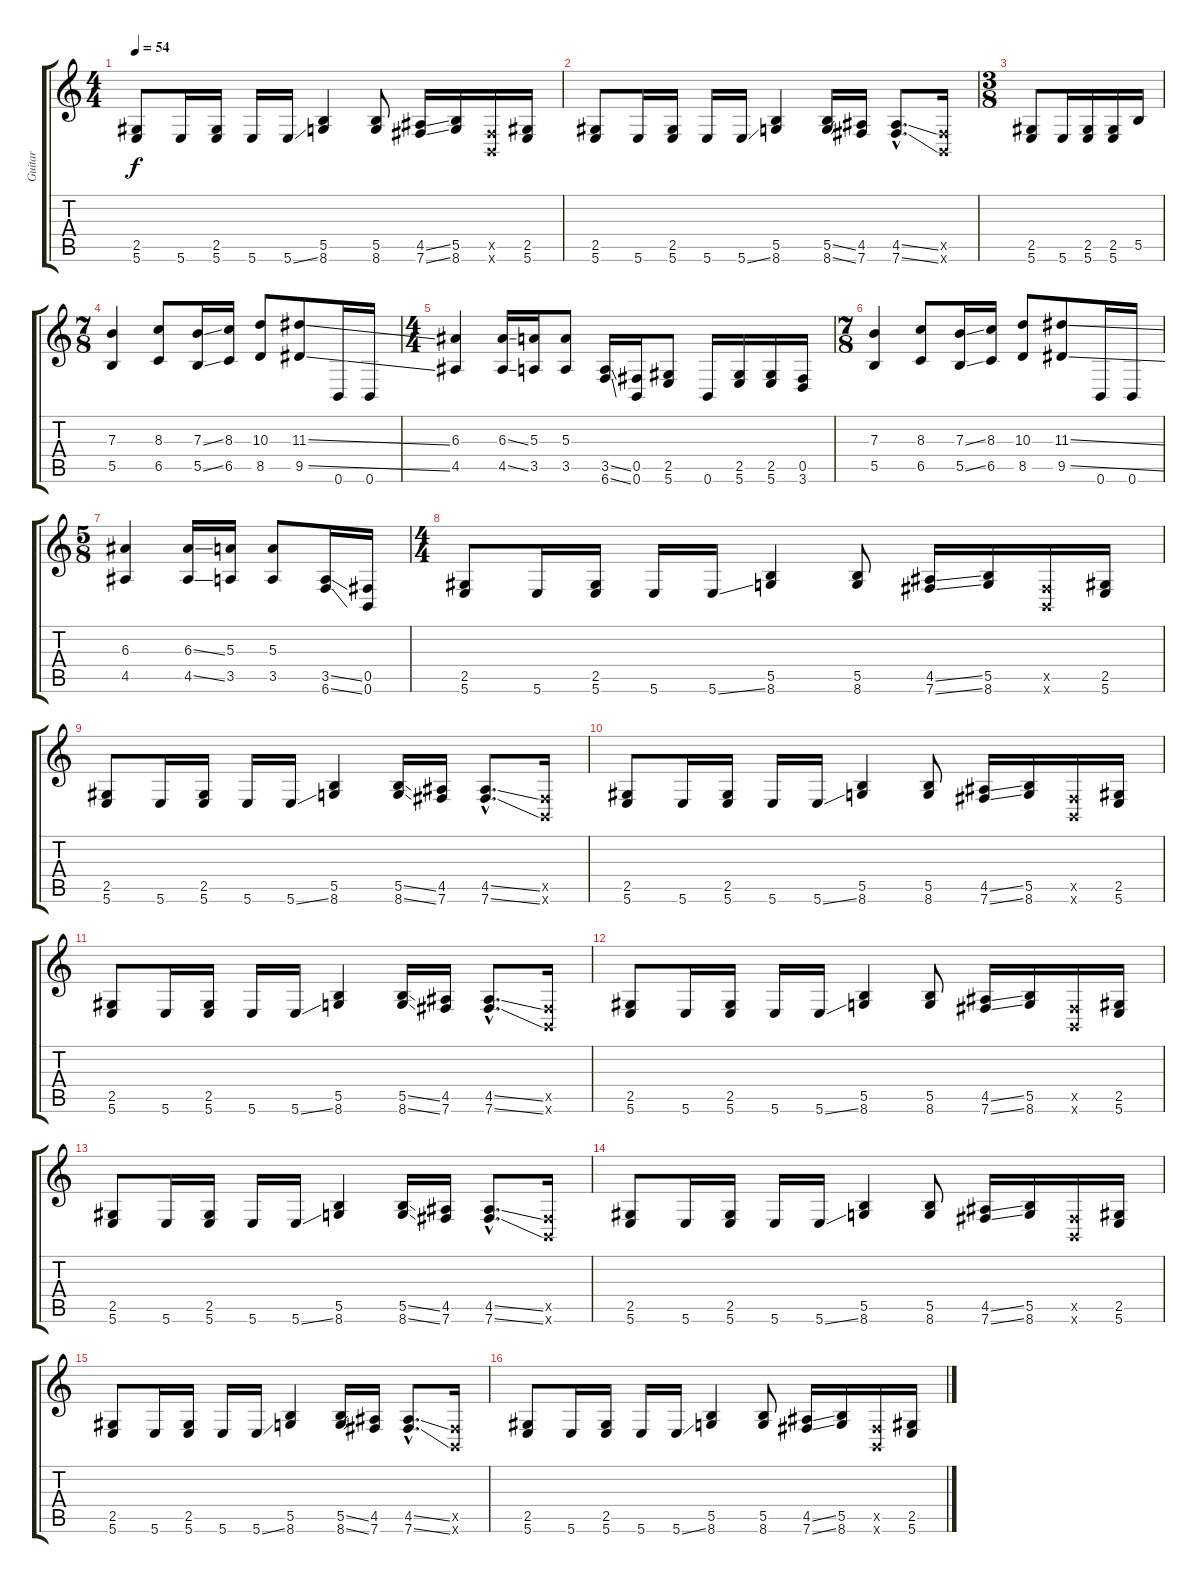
\track ("Guitar" "Guitar") {instrument distortionguitar}
\staff {score tabs}
\tuning (Db4 Ab3 E3 B2 Gb2 B1) {hide}
\ts (4 4)
\tempo 54
\clef g2
\ks c
(2.5 5.6).8{dy f} 5.6.16 (2.5 5.6).16 5.6.16 5.6{ss}.16 (5.5 8.6).4 (5.5 8.6).8 (4.5{ss} 7.6{ss}).16 (5.5 8.6).16 (0.5{x} 0.6{x}).16 (2.5 5.6).16 |
(2.5 5.6).8 5.6.16 (2.5 5.6).16 5.6.16 5.6{ss}.16 (5.5 8.6).4 (5.5{ss} 8.6{ss}).16 (4.5 7.6).16 (4.5{ss hac} 7.6{ss hac}).8{d} (0.5{x} 0.6{x}).16 |
\ts (3 8)
(2.5 5.6).8 5.6.16 (2.5 5.6).16 (2.5 5.6).16 5.5.16 |
\ts (7 8)
(7.3 5.5).4 (8.3 6.5).8 (7.3{ss} 5.5{ss}).16 (8.3 6.5).16 (10.3 8.5).8 (11.3{ss} 9.5{ss}).8 0.6.16 0.6.16 |
\ts (4 4)
(6.3 4.5).4 (6.3{ss} 4.5{ss}).16 (5.3 3.5).16 (5.3 3.5).8 (3.5{ss} 6.6{ss}).16 (0.5 0.6).16 (2.5 5.6).8 0.6.16 (2.5 5.6).16 (2.5 5.6).16 (0.5 3.6).16 |
\ts (7 8)
(7.3 5.5).4 (8.3 6.5).8 (7.3{ss} 5.5{ss}).16 (8.3 6.5).16 (10.3 8.5).8 (11.3{ss} 9.5{ss}).8 0.6.16 0.6.16 |
\ts (5 8)
(6.3 4.5).4 (6.3{ss} 4.5{ss}).16 (5.3 3.5).16 (5.3 3.5).8 (3.5{ss} 6.6{ss}).16 (0.5 0.6).16 |
\ts (4 4)
(2.5 5.6).8 5.6.16 (2.5 5.6).16 5.6.16 5.6{ss}.16 (5.5 8.6).4 (5.5 8.6).8 (4.5{ss} 7.6{ss}).16 (5.5 8.6).16 (0.5{x} 0.6{x}).16 (2.5 5.6).16 |
(2.5 5.6).8 5.6.16 (2.5 5.6).16 5.6.16 5.6{ss}.16 (5.5 8.6).4 (5.5{ss} 8.6{ss}).16 (4.5 7.6).16 (4.5{ss hac} 7.6{ss hac}).8{d} (0.5{x} 0.6{x}).16 |
(2.5 5.6).8 5.6.16 (2.5 5.6).16 5.6.16 5.6{ss}.16 (5.5 8.6).4 (5.5 8.6).8 (4.5{ss} 7.6{ss}).16 (5.5 8.6).16 (0.5{x} 0.6{x}).16 (2.5 5.6).16 |
(2.5 5.6).8 5.6.16 (2.5 5.6).16 5.6.16 5.6{ss}.16 (5.5 8.6).4 (5.5{ss} 8.6{ss}).16 (4.5 7.6).16 (4.5{ss hac} 7.6{ss hac}).8{d} (0.5{x} 0.6{x}).16 |
(2.5 5.6).8 5.6.16 (2.5 5.6).16 5.6.16 5.6{ss}.16 (5.5 8.6).4 (5.5 8.6).8 (4.5{ss} 7.6{ss}).16 (5.5 8.6).16 (0.5{x} 0.6{x}).16 (2.5 5.6).16 |
(2.5 5.6).8 5.6.16 (2.5 5.6).16 5.6.16 5.6{ss}.16 (5.5 8.6).4 (5.5{ss} 8.6{ss}).16 (4.5 7.6).16 (4.5{ss hac} 7.6{ss hac}).8{d} (0.5{x} 0.6{x}).16 |
(2.5 5.6).8 5.6.16 (2.5 5.6).16 5.6.16 5.6{ss}.16 (5.5 8.6).4 (5.5 8.6).8 (4.5{ss} 7.6{ss}).16 (5.5 8.6).16 (0.5{x} 0.6{x}).16 (2.5 5.6).16 |
(2.5 5.6).8 5.6.16 (2.5 5.6).16 5.6.16 5.6{ss}.16 (5.5 8.6).4 (5.5{ss} 8.6{ss}).16 (4.5 7.6).16 (4.5{ss hac} 7.6{ss hac}).8{d} (0.5{x} 0.6{x}).16 |
(2.5 5.6).8 5.6.16 (2.5 5.6).16 5.6.16 5.6{ss}.16 (5.5 8.6).4 (5.5 8.6).8 (4.5{ss} 7.6{ss}).16 (5.5 8.6).16 (0.5{x} 0.6{x}).16 (2.5 5.6).16
